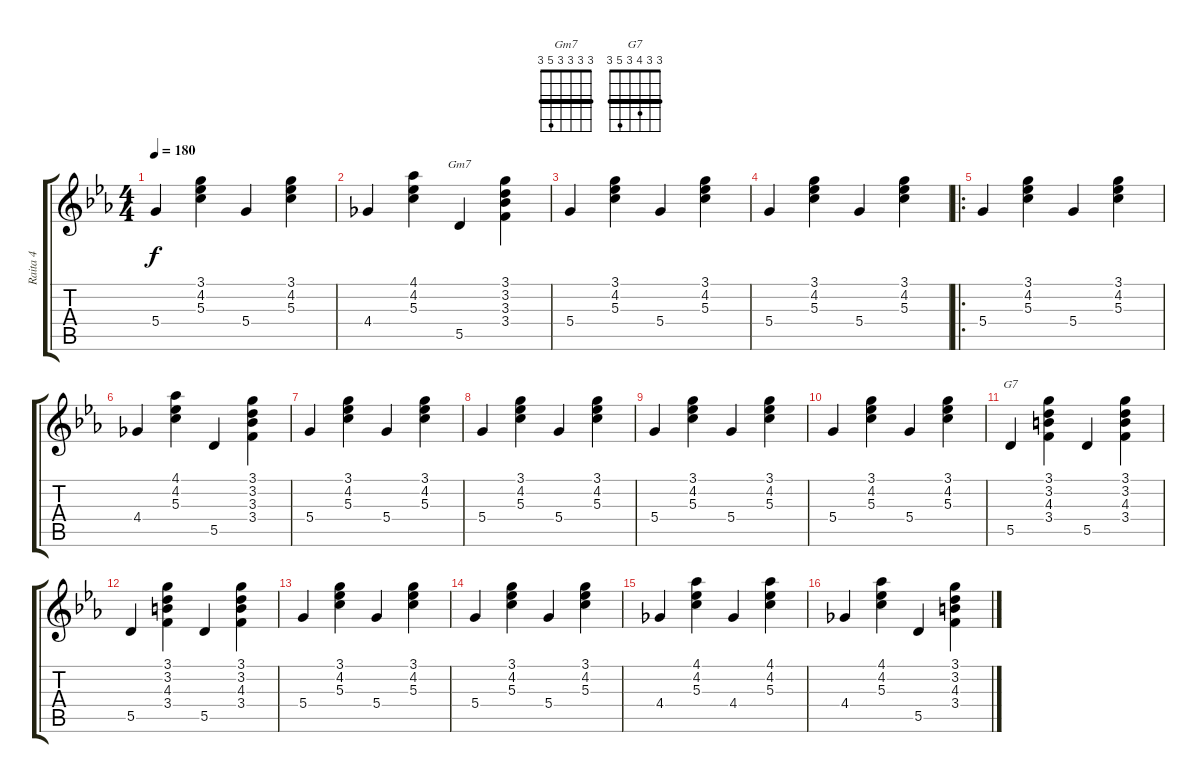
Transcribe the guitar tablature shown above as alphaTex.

\track ("Raita 4" "Raita 4") {instrument electricguitarmuted}
\staff {score tabs}
\tuning (E4 B3 G3 D3 A2 E2) {hide}
\chord ("Gm7" 3 3 3 3 5 3) {barre 3}
\chord ("G7" 3 3 4 3 5 3) {barre 3}
\ts (4 4)
\tempo 180
\clef g2
\ks eb
5.4.4{dy f instrument electricguitarmuted} (3.1 4.2 5.3).4 5.4.4 (3.1 4.2 5.3).4 |
4.4.4 (4.1 4.2 5.3).4 5.5.4{ch "Gm7"} (3.1 3.2 3.3 3.4).4 |
5.4.4 (3.1 4.2 5.3).4 5.4.4 (3.1 4.2 5.3).4 |
5.4.4 (3.1 4.2 5.3).4 5.4.4 (3.1 4.2 5.3).4 |
\ro
5.4.4 (3.1 4.2 5.3).4 5.4.4 (3.1 4.2 5.3).4 |
4.4.4 (4.1 4.2 5.3).4 5.5.4 (3.1 3.2 3.3 3.4).4 |
5.4.4 (3.1 4.2 5.3).4 5.4.4 (3.1 4.2 5.3).4 |
5.4.4 (3.1 4.2 5.3).4 5.4.4 (3.1 4.2 5.3).4 |
5.4.4 (3.1 4.2 5.3).4 5.4.4 (3.1 4.2 5.3).4 |
5.4.4 (3.1 4.2 5.3).4 5.4.4 (3.1 4.2 5.3).4 |
5.5.4{ch "G7"} (3.1 3.2 4.3 3.4).4 5.5.4 (3.1 3.2 4.3 3.4).4 |
5.5.4 (3.1 3.2 4.3 3.4).4 5.5.4 (3.1 3.2 4.3 3.4).4 |
5.4.4 (3.1 4.2 5.3).4 5.4.4 (3.1 4.2 5.3).4 |
5.4.4 (3.1 4.2 5.3).4 5.4.4 (3.1 4.2 5.3).4 |
4.4.4 (4.1 4.2 5.3).4 4.4.4 (4.1 4.2 5.3).4 |
4.4.4 (4.1 4.2 5.3).4 5.5.4 (3.1 3.2 4.3 3.4).4
